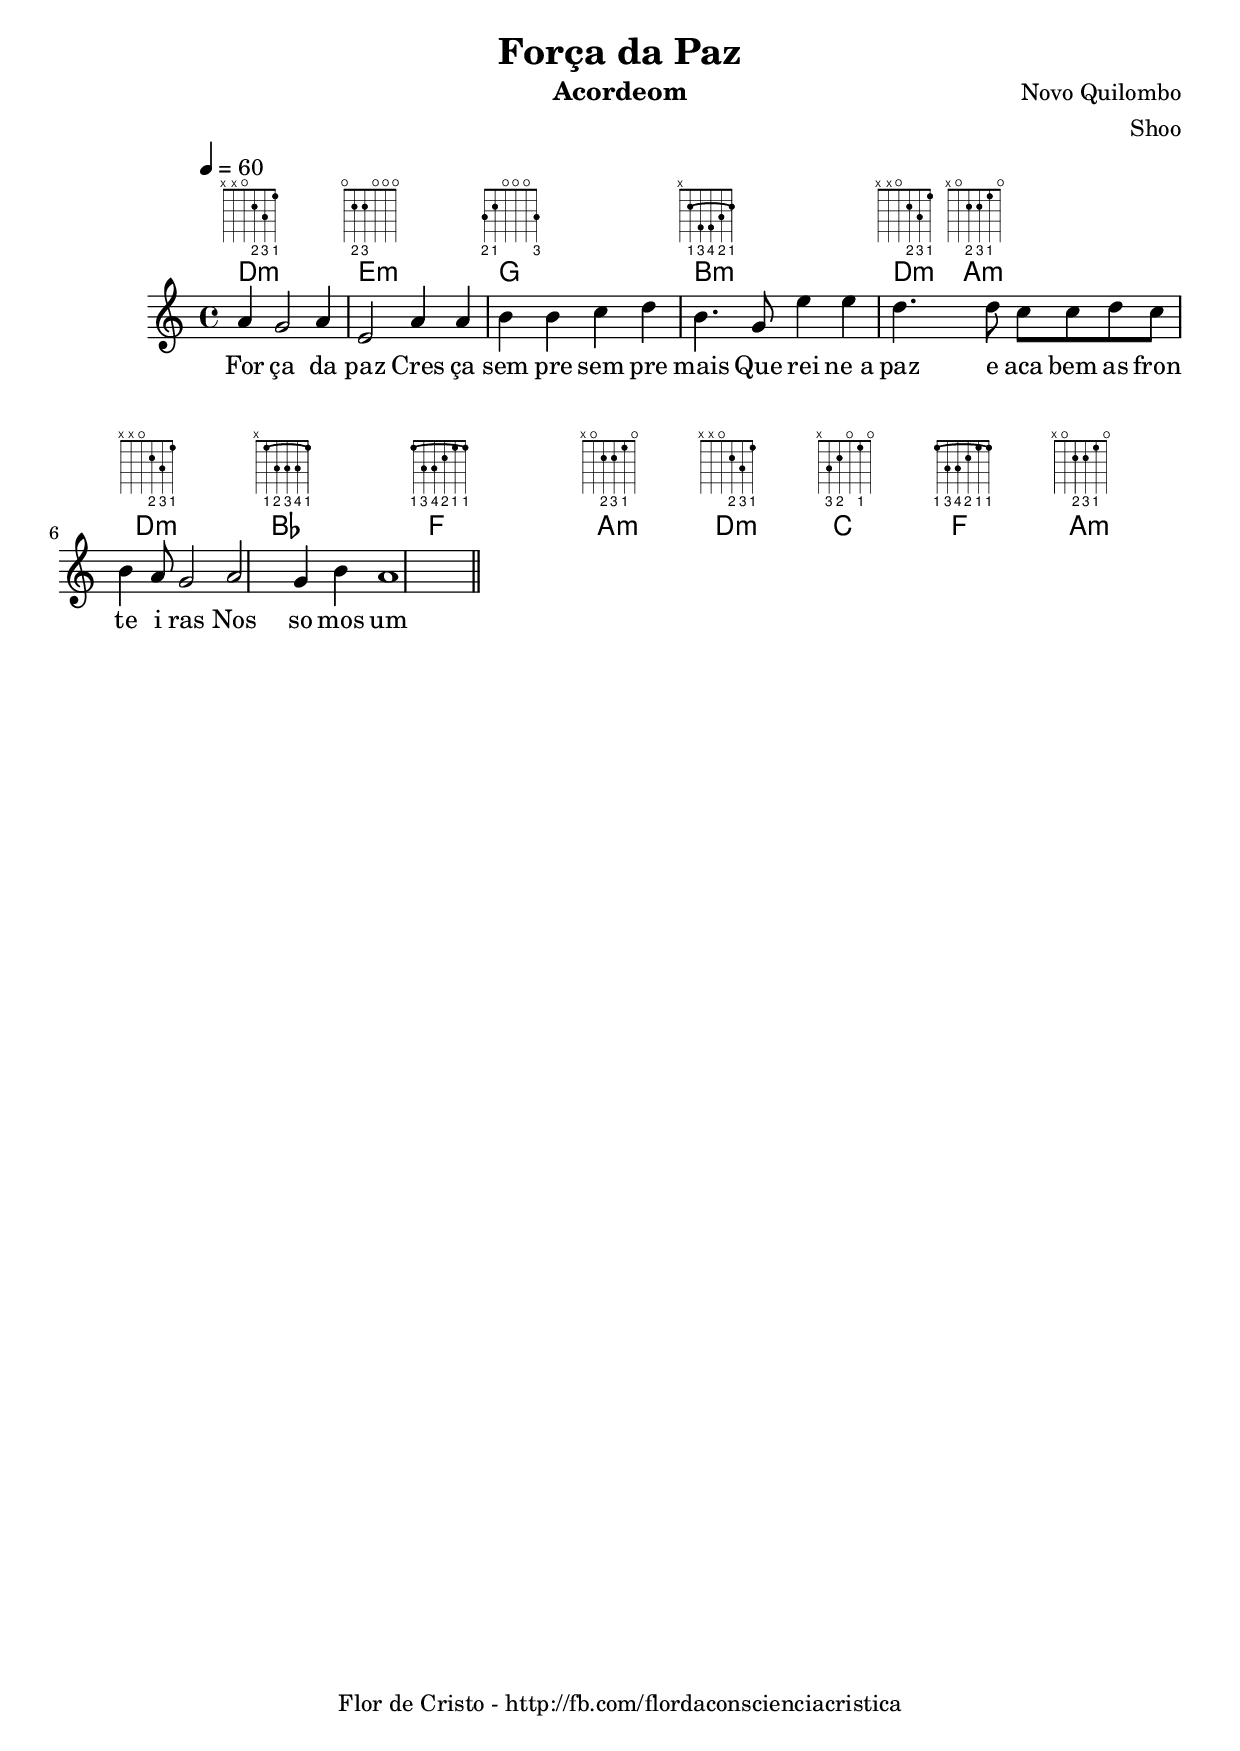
\version "2.19.15"
\include "predefined-guitar-fretboards.ly"
\header {
  dedication=""
  title="Força da Paz"
  subtitle=""
  subsubtitle=""
  poet=""
  meter=""
  piece=""
  composer="Novo Quilombo"
  arranger="Shoo"
  opus=""
  instrument="Acordeom"
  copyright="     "
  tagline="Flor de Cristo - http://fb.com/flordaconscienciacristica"
}
harmoniaAa =
\chordmode
{
  \tempo 4=60
  \time 4/4
   d1:m | e1:m |  g1: b:m d8:m a1:m |
   
   d1:m bes1: f1: a1:m
   d1:m c1: f1: a1:m
  
}
pautaAa =
\relative c' {
  \clef treble
  \key c \major
  \time 4/4
  
  a'4  g2 a4 | e2  a4 a4 b4 b4  c4 d | b4.
   g8 e'4 e4  | d4. d8 c8 c8 d c8 b4 a8 g2 a2 g4 b4 a1
  \bar "||"
}
\addlyrics
{ 
  For ça da paz
  Cres ça sem pre sem pre mais
  Que rei ne_a paz e aca bem as fron te i ras
  Nos so mos um
}


\bookpart {
  \score {
    \new StaffGroup {
      \override Score.RehearsalMark #'self-alignment-X = #LEFT
      <<
        \new FretBoards {\set chordChanges = ##t \harmoniaAa}
        \new ChordNames {\set chordChanges = ##t \harmoniaAa}
        \new Staff \with {instrumentName = #"" shortInstrumentName = #" "} \pautaAa
      >>
    }
    \layout {}
    \midi {}
    
  }
}

%%\bookpart {
%%  \header {instrument=""}
%%  \score {
%%    \new StaffGroup {
%%     \override Score.RehearsalMark #'self-alignment-X = #LEFT
%%      <<
%%        \new ChordNames {\set chordChanges = ##t \harmoniaAa}
%%        \new Staff \pautaAa
%%      >>
%%    }
%%    \layout {}
%%    \midi {}
%%  }
%%}


 
